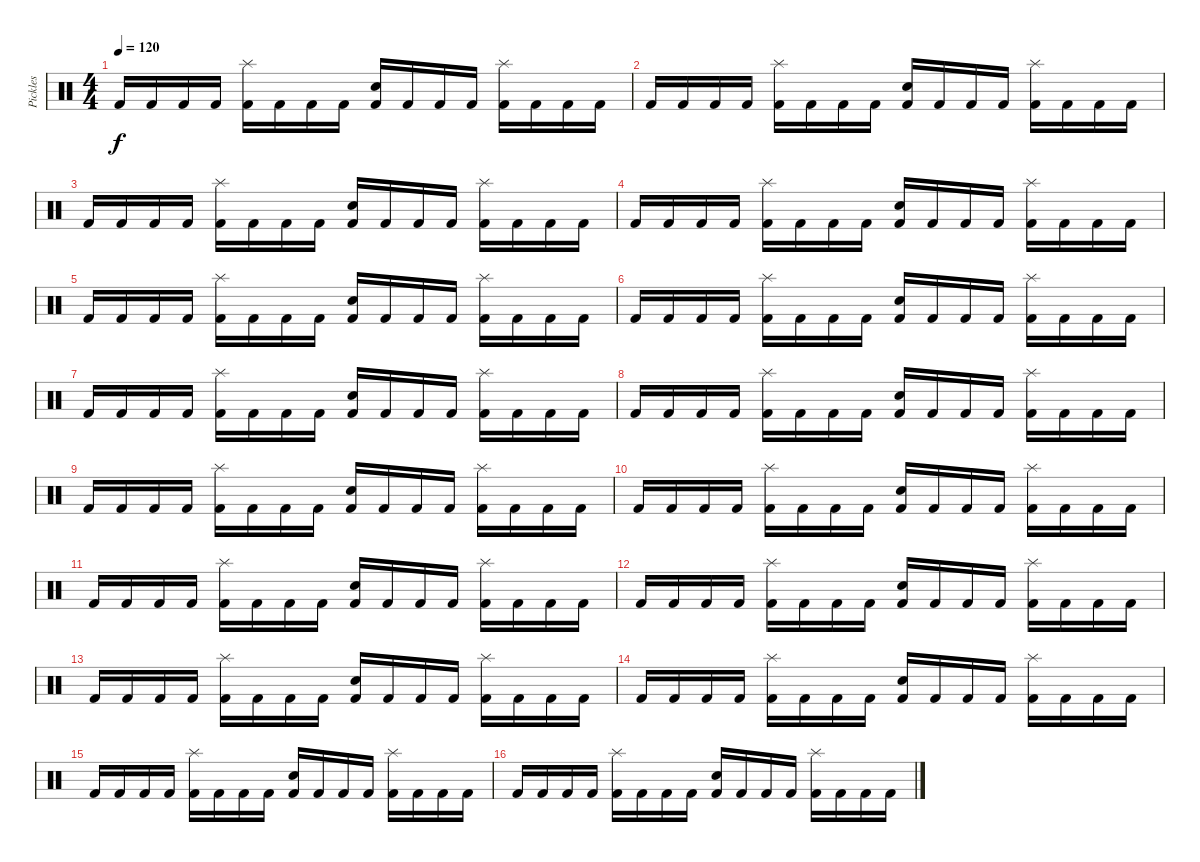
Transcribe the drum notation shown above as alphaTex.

\track ("Pickles" "Pickles") {instrument percussion}
\staff {score}
\articulation defaults
\ts (4 4)
\tempo 120
\clef neutral
\ks c "Kick (hit) 2".16{dy f} "Kick (hit) 2".16 "Kick (hit) 2".16 "Kick (hit) 2".16
("Splash (hit)" "Kick (hit) 2").16 "Kick (hit) 2".16 "Kick (hit) 2".16 "Kick (hit) 2".16 ("Electric Snare (hit)" "Kick (hit) 2").16 "Kick (hit) 2".16 "Kick (hit) 2".16 "Kick (hit) 2".16 ("Splash (hit)" "Kick (hit) 2").16 "Kick (hit) 2".16 "Kick (hit) 2".16 "Kick (hit) 2".16 |
"Kick (hit) 2".16 "Kick (hit) 2".16 "Kick (hit) 2".16 "Kick (hit) 2".16 ("Splash (hit)" "Kick (hit) 2").16 "Kick (hit) 2".16 "Kick (hit) 2".16 "Kick (hit) 2".16 ("Electric Snare (hit)" "Kick (hit) 2").16 "Kick (hit) 2".16 "Kick (hit) 2".16 "Kick (hit) 2".16 ("Splash (hit)" "Kick (hit) 2").16 "Kick (hit) 2".16 "Kick (hit) 2".16 "Kick (hit) 2".16 |
"Kick (hit) 2".16 "Kick (hit) 2".16 "Kick (hit) 2".16 "Kick (hit) 2".16 ("Splash (hit)" "Kick (hit) 2").16 "Kick (hit) 2".16 "Kick (hit) 2".16 "Kick (hit) 2".16 ("Electric Snare (hit)" "Kick (hit) 2").16 "Kick (hit) 2".16 "Kick (hit) 2".16 "Kick (hit) 2".16 ("Splash (hit)" "Kick (hit) 2").16 "Kick (hit) 2".16 "Kick (hit) 2".16 "Kick (hit) 2".16 |
"Kick (hit) 2".16 "Kick (hit) 2".16 "Kick (hit) 2".16 "Kick (hit) 2".16 ("Splash (hit)" "Kick (hit) 2").16 "Kick (hit) 2".16 "Kick (hit) 2".16 "Kick (hit) 2".16 ("Electric Snare (hit)" "Kick (hit) 2").16 "Kick (hit) 2".16 "Kick (hit) 2".16 "Kick (hit) 2".16 ("Splash (hit)" "Kick (hit) 2").16 "Kick (hit) 2".16 "Kick (hit) 2".16 "Kick (hit) 2".16 |
"Kick (hit) 2".16 "Kick (hit) 2".16 "Kick (hit) 2".16 "Kick (hit) 2".16 ("Splash (hit)" "Kick (hit) 2").16 "Kick (hit) 2".16 "Kick (hit) 2".16 "Kick (hit) 2".16 ("Electric Snare (hit)" "Kick (hit) 2").16 "Kick (hit) 2".16 "Kick (hit) 2".16 "Kick (hit) 2".16 ("Splash (hit)" "Kick (hit) 2").16 "Kick (hit) 2".16 "Kick (hit) 2".16 "Kick (hit) 2".16 |
"Kick (hit) 2".16 "Kick (hit) 2".16 "Kick (hit) 2".16 "Kick (hit) 2".16 ("Splash (hit)" "Kick (hit) 2").16 "Kick (hit) 2".16 "Kick (hit) 2".16 "Kick (hit) 2".16 ("Electric Snare (hit)" "Kick (hit) 2").16 "Kick (hit) 2".16 "Kick (hit) 2".16 "Kick (hit) 2".16 ("Splash (hit)" "Kick (hit) 2").16 "Kick (hit) 2".16 "Kick (hit) 2".16 "Kick (hit) 2".16 |
"Kick (hit) 2".16 "Kick (hit) 2".16 "Kick (hit) 2".16 "Kick (hit) 2".16 ("Splash (hit)" "Kick (hit) 2").16 "Kick (hit) 2".16 "Kick (hit) 2".16 "Kick (hit) 2".16 ("Electric Snare (hit)" "Kick (hit) 2").16 "Kick (hit) 2".16 "Kick (hit) 2".16 "Kick (hit) 2".16 ("Splash (hit)" "Kick (hit) 2").16 "Kick (hit) 2".16 "Kick (hit) 2".16 "Kick (hit) 2".16 |
"Kick (hit) 2".16 "Kick (hit) 2".16 "Kick (hit) 2".16 "Kick (hit) 2".16 ("Splash (hit)" "Kick (hit) 2").16 "Kick (hit) 2".16 "Kick (hit) 2".16 "Kick (hit) 2".16 ("Electric Snare (hit)" "Kick (hit) 2").16 "Kick (hit) 2".16 "Kick (hit) 2".16 "Kick (hit) 2".16 ("Splash (hit)" "Kick (hit) 2").16 "Kick (hit) 2".16 "Kick (hit) 2".16 "Kick (hit) 2".16 |
"Kick (hit) 2".16 "Kick (hit) 2".16 "Kick (hit) 2".16 "Kick (hit) 2".16 ("Splash (hit)" "Kick (hit) 2").16 "Kick (hit) 2".16 "Kick (hit) 2".16 "Kick (hit) 2".16 ("Electric Snare (hit)" "Kick (hit) 2").16 "Kick (hit) 2".16 "Kick (hit) 2".16 "Kick (hit) 2".16 ("Splash (hit)" "Kick (hit) 2").16 "Kick (hit) 2".16 "Kick (hit) 2".16 "Kick (hit) 2".16 |
"Kick (hit) 2".16 "Kick (hit) 2".16 "Kick (hit) 2".16 "Kick (hit) 2".16 ("Splash (hit)" "Kick (hit) 2").16 "Kick (hit) 2".16 "Kick (hit) 2".16 "Kick (hit) 2".16 ("Electric Snare (hit)" "Kick (hit) 2").16 "Kick (hit) 2".16 "Kick (hit) 2".16 "Kick (hit) 2".16 ("Splash (hit)" "Kick (hit) 2").16 "Kick (hit) 2".16 "Kick (hit) 2".16 "Kick (hit) 2".16 |
"Kick (hit) 2".16 "Kick (hit) 2".16 "Kick (hit) 2".16 "Kick (hit) 2".16 ("Splash (hit)" "Kick (hit) 2").16 "Kick (hit) 2".16 "Kick (hit) 2".16 "Kick (hit) 2".16 ("Electric Snare (hit)" "Kick (hit) 2").16 "Kick (hit) 2".16 "Kick (hit) 2".16 "Kick (hit) 2".16 ("Splash (hit)" "Kick (hit) 2").16 "Kick (hit) 2".16 "Kick (hit) 2".16 "Kick (hit) 2".16 |
"Kick (hit) 2".16 "Kick (hit) 2".16 "Kick (hit) 2".16 "Kick (hit) 2".16 ("Splash (hit)" "Kick (hit) 2").16 "Kick (hit) 2".16 "Kick (hit) 2".16 "Kick (hit) 2".16 ("Electric Snare (hit)" "Kick (hit) 2").16 "Kick (hit) 2".16 "Kick (hit) 2".16 "Kick (hit) 2".16 ("Splash (hit)" "Kick (hit) 2").16 "Kick (hit) 2".16 "Kick (hit) 2".16 "Kick (hit) 2".16 |
"Kick (hit) 2".16 "Kick (hit) 2".16 "Kick (hit) 2".16 "Kick (hit) 2".16 ("Splash (hit)" "Kick (hit) 2").16 "Kick (hit) 2".16 "Kick (hit) 2".16 "Kick (hit) 2".16 ("Electric Snare (hit)" "Kick (hit) 2").16 "Kick (hit) 2".16 "Kick (hit) 2".16 "Kick (hit) 2".16 ("Splash (hit)" "Kick (hit) 2").16 "Kick (hit) 2".16 "Kick (hit) 2".16 "Kick (hit) 2".16 |
"Kick (hit) 2".16 "Kick (hit) 2".16 "Kick (hit) 2".16 "Kick (hit) 2".16 ("Splash (hit)" "Kick (hit) 2").16 "Kick (hit) 2".16 "Kick (hit) 2".16 "Kick (hit) 2".16 ("Electric Snare (hit)" "Kick (hit) 2").16 "Kick (hit) 2".16 "Kick (hit) 2".16 "Kick (hit) 2".16 ("Splash (hit)" "Kick (hit) 2").16 "Kick (hit) 2".16 "Kick (hit) 2".16 "Kick (hit) 2".16 |
"Kick (hit) 2".16 "Kick (hit) 2".16 "Kick (hit) 2".16 "Kick (hit) 2".16 ("Splash (hit)" "Kick (hit) 2").16 "Kick (hit) 2".16 "Kick (hit) 2".16 "Kick (hit) 2".16 ("Electric Snare (hit)" "Kick (hit) 2").16 "Kick (hit) 2".16 "Kick (hit) 2".16 "Kick (hit) 2".16 ("Splash (hit)" "Kick (hit) 2").16 "Kick (hit) 2".16 "Kick (hit) 2".16 "Kick (hit) 2".16 |
"Kick (hit) 2".16 "Kick (hit) 2".16 "Kick (hit) 2".16 "Kick (hit) 2".16 ("Splash (hit)" "Kick (hit) 2").16 "Kick (hit) 2".16 "Kick (hit) 2".16 "Kick (hit) 2".16 ("Electric Snare (hit)" "Kick (hit) 2").16 "Kick (hit) 2".16 "Kick (hit) 2".16 "Kick (hit) 2".16 ("Splash (hit)" "Kick (hit) 2").16 "Kick (hit) 2".16 "Kick (hit) 2".16 "Kick (hit) 2".16
